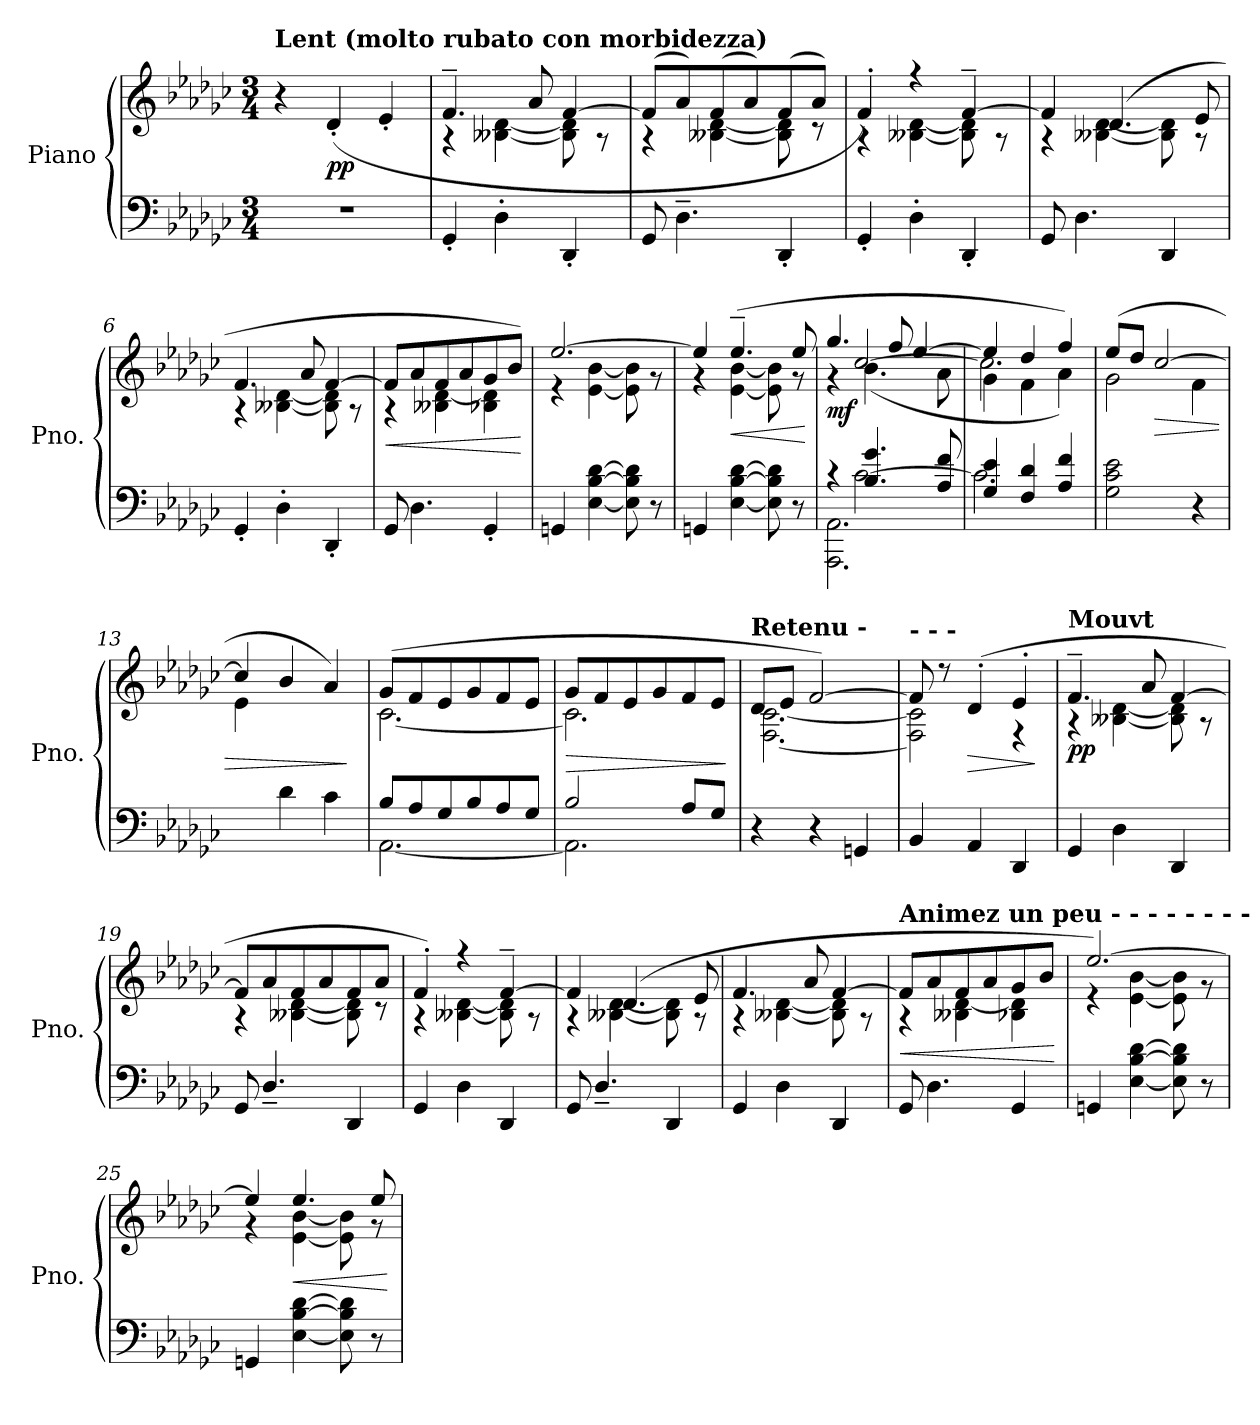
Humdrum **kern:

**kern	**kern	**dynam
*part1	*part1	*part1
*staff2	*staff1	*staff1/2
*I"Piano	*	*
*I'Pno.	*	*
*clefF4	*clefG2	*
*k[b-e-a-d-g-c-]	*k[b-e-a-d-g-c-]	*
*M3/4	*M3/4	*
=1	=1	=1
!	!LO:TX:a:B:t=Lent  (molto rubato con morbidezza)	!
2.r	4r	.
!	!	!LO:DY:b
.	(>4d-'>/	pp
.	4e-'>/	.
=2	=2	=2
*	*^	*
4GG-'/	4.f~/	4r	.
4D-'\	.	[4B--X\ [4d-\	.
.	8a-/	.	.
4DD-'/	[4f/	8B--\] 8d-\]	.
.	.	8r	.
=3	=3	=3	=3
8GG-/	(>8f/L]	4r	.
4.D-~\	8a-/)	.	.
.	(>8f/	[4B--X\ [4d-\	.
.	8a-/)	.	.
4DD-'/	(>8f/	8B--\] 8d-\]	.
.	8a-/J)	8r	.
=4	=4	=4	=4
4GG-'/	4f'/)	4r	.
4D-'\	4r	[4B--X\ [4d-\	.
4DD-'/	[4f~/	8B--\] 8d-\]	.
.	.	8r	.
=5	=5	=5	=5
8GG-/	4f/]	4r	.
4.D-\	.	.	.
.	(>4.d-/	[4B--X\ [4d-\	.
4DD-/	.	8B--\] 8d-\]	.
.	8e-/	8r	.
!!LO:LB:g=z	!!
=6	=6	=6	=6
4GG-'/	4.f/	4r	.
4D-'\	.	[4B--X\ [4d-\	.
.	8a-/	.	.
4DD-'/	[4f/	8B--\] 8d-\]	.
.	.	8r	.
=7	=7	=7	=7
!	!	!	!LO:HP:b
8GG-/	8f/L]	4r	<
4.D-\	8a-/	.	.
.	8f/	4B--X\ [4d-\	.
.	8a-/	.	.
4GG-'/	8g-/	4B-X\ 4d-\]	.
.	8b-/J)	.	.
*	*v	*v	*
.	.	[
=8	=8	=8
*	*^	*
4GGn/	[2.ee-/	4r	.
[4E-\ [4B-\ [4d-\	.	[4e-\ [4b-\	.
8E-\] 8B-\] 8d-\]	.	8e-\] 8b-\]	.
8r	.	8r	.
=9	=9	=9	=9
4GGn/	4ee-/]	4r	.
!	!	!	!LO:HP:b
[4E-\ [4B-\ [4d-\	(>4.ee-~/	[4e-\ [4b-\	<
8E-\] 8B-\] 8d-\]	.	8e-\] 8b-\]	.
8r	8ee-/	8r	.
*	*v	*v	*
.	.	[
=10	=10	=10
*^	*^	*
*	*^	*	*^	*
!	!	!	!	!	!	!LO:DY:b
4r	2.AAA-\ 2.AA-\	4ryy	4.gg-/	4r	4ryy	mf
4.B-/ 4.g-/	.	[2c-\	.	(<4.b-\	[2cc-/	.
.	.	.	8ff/	.	.	.
.	.	.	[4ee-/	.	.	.
8A-/ 8f/	.	.	.	8a-\	.	.
*	*v	*v	*	*	*	*
!!LO:LB:g=z	!!	!!
=11	=11	=11	=11	=11	=11
4G-/ 4e-/	2.c-\]	4ee-/]	4g-\	2.cc-\]	.
4F/ 4d-/	.	4dd-/	4f\	.	.
4A-/ 4f/	.	4ff/)	4a-\)	.	.
*v	*v	*	*	*	*
*	*	*v	*v	*
=12	=12	=12	=12
2G-\ 2c-\ 2e-\	(>8ee-/L	(<2g-\	.
.	8dd-/J	.	.
!	!	!	!LO:HP:b
.	[2cc-/	.	>
4r	.	4f\	.
=13	=13	=13	=13
4ryy	4cc-/]	4e-\	.
4d-\	4b-/	2ryy	.
4c-\)	4a-/)	.	.
*	*v	*v	*
.	.	]
=14	=14	=14
*^	*^	*
8B-/L	[2.AA-\	(>8g-/L	[2.c-\	.
8A-/	.	8f/	.	.
8G-/	.	8e-/	.	.
8B-/	.	8g-/	.	.
8A-/	.	8f/	.	.
8G-/J	.	8e-/J	.	.
=15	=15	=15	=15	=15
!	!	!	!	!LO:HP:b
2B-/	2.AA-\]	8g-/L	2.c-\]	>
.	.	8f/	.	.
.	.	8e-/	.	.
.	.	8g-/	.	.
8A-/L	.	8f/	.	.
8G-/J	.	8e-/J	.	.
*v	*v	*	*	*
*	*v	*v	*
.	.	]
=16	=16	=16
*	*^	*
!	!LO:TX:a:B:t=Retenu         -	!	!
!	!	!	!LO:DY:b
!	!	!	!LO:DY:n=1:b
4r	8d-/L	[2.F\ [2.c-\	other-dynamics p
.	8e-/J	.	.
4r	[2f/)	.	.
4GGn/	.	.	.
!!LO:LB:g=z	!!
=17	=17	=17	=17
!	!LO:TX:a:B:t=-       -       -	!	!
4BB-/	8f/]	2F\] 2c-\]	.
.	8r	.	.
!	!	!	!LO:HP:b
4AA-/	(>4d-'/	.	>
4DD-/	4e-'/	4r	.
*	*v	*v	*
.	.	]
=18	=18	=18
*	*^	*
!	!LO:TX:a:B:t=Mouvt	!	!
!	!	!	!LO:DY:b
4GG-/	4.f~/	4r	pp
4D-\	.	[4B--X\ [4d-\	.
.	8a-/	.	.
4DD-/	[4f/	8B--\] 8d-\]	.
.	.	8r	.
=19	=19	=19	=19
8GG-/	8f/L]	4r	.
4.D-~/	8a-/	.	.
.	8f/	[4B--X\ [4d-\	.
.	8a-/	.	.
4DD-/	8f/	8B--\] 8d-\]	.
.	8a-/J	8r	.
=20	=20	=20	=20
4GG-/	4f'/)	4r	.
4D-\	4r	[4B--X\ [4d-\	.
4DD-/	[4f~/	8B--\] 8d-\]	.
.	.	8r	.
=21	=21	=21	=21
8GG-/	4f/]	4r	.
4.D-~/	.	.	.
.	(>4.d-/	[4B--X\ [4d-\	.
4DD-/	.	8B--\] 8d-\]	.
.	8e-/	8r	.
!!LO:PB:g=z	!!
=22	=22	=22	=22
4GG-/	4.f/	4r	.
4D-\	.	[4B--X\ [4d-\	.
.	8a-/	.	.
4DD-/	[4f/	8B--\] 8d-\]	.
.	.	8r	.
=23	=23	=23	=23
!	!LO:TX:a:B:t=Animez      un     peu         -      -       -       -        -        -       -       -      -	!	!
!	!	!	!LO:HP:b
8GG-/	8f/L]	4r	<
4.D-\	8a-/	.	.
.	8f/	4B--X\ [4d-\	.
.	8a-/	.	.
4GG-/	8g-/	4B-X\ 4d-\]	.
.	8b-/J	.	.
*	*v	*v	*
.	.	[
=24	=24	=24
*	*^	*
4GGn/	[2.ee-/)	4r	.
[4E-\ [4B-\ [4d-\	.	[4e-\ [4b-\	.
8E-\] 8B-\] 8d-\]	.	8e-\] 8b-\]	.
8r	.	8r	.
=25	=25	=25	=25
4GGn/	4ee-/]	4r	.
!	!	!	!LO:HP:b
[4E-\ [4B-\ [4d-\	4.ee-/	[4e-\ [4b-\	<
8E-\] 8B-\] 8d-\]	.	8e-\] 8b-\]	.
8r	8ee-/	8r	.
*	*v	*v	*
.	.	[
=	=	=
*-	*-	*-
